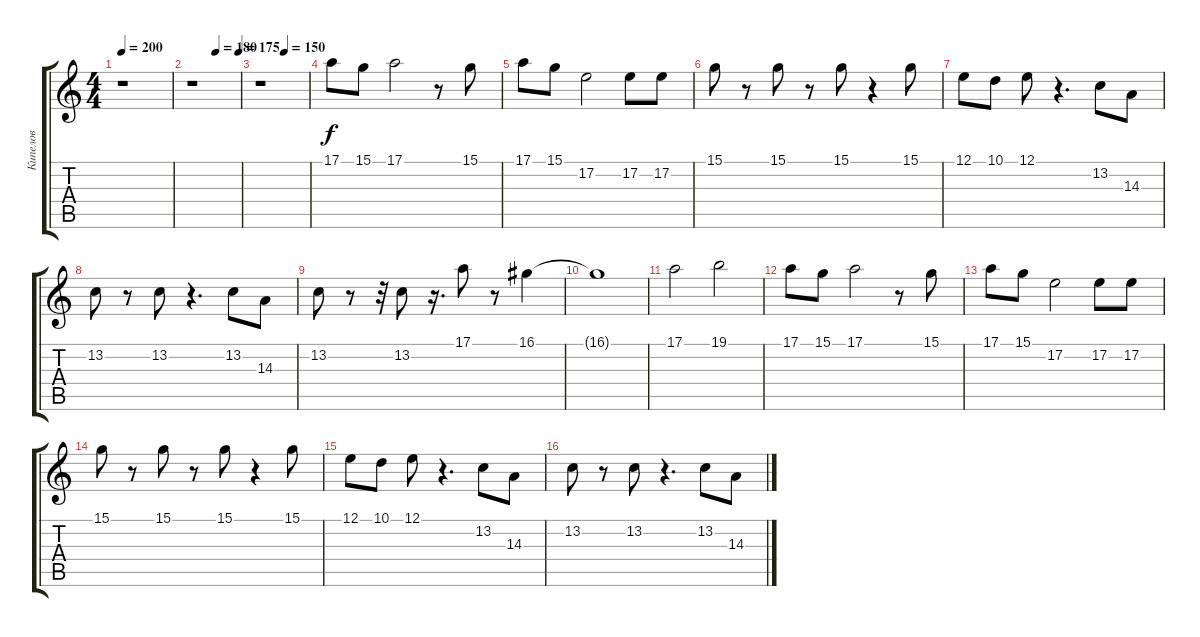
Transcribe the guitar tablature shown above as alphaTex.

\track ("Кипелов" "Кипелов") {instrument violin}
\staff {score tabs}
\tuning (E4 B3 G3 D3 A2 E2) {hide}
\ts (4 4)
\tempo 200
\clef g2
\ks c
r.1{dy f} |
\tempo (180 0.5104166666666666)
\tempo (175 0.9791666666666666)
r.1 |
\tempo (150 0.5104166666666666)
r.1 |
17.1.8 15.1.8 17.1.2 r.8 15.1.8 |
17.1.8 15.1.8 17.2.2 17.2.8 17.2.8 |
15.1.8 r.8 15.1.8 r.8 15.1.8 r.4 15.1.8 |
12.1.8 10.1.8 12.1.8 r.4{d} 13.2.8 14.3.8 |
13.2.8 r.8 13.2.8 r.4{d} 13.2.8 14.3.8 |
13.2.8 r.8 r.32 13.2.8 r.16{d} 17.1.8 r.8 16.1.4 |
16.1{t}.1 |
17.1.2 19.1.2 |
17.1.8 15.1.8 17.1.2 r.8 15.1.8 |
17.1.8 15.1.8 17.2.2 17.2.8 17.2.8 |
15.1.8 r.8 15.1.8 r.8 15.1.8 r.4 15.1.8 |
12.1.8 10.1.8 12.1.8 r.4{d} 13.2.8 14.3.8 |
13.2.8 r.8 13.2.8 r.4{d} 13.2.8 14.3.8
